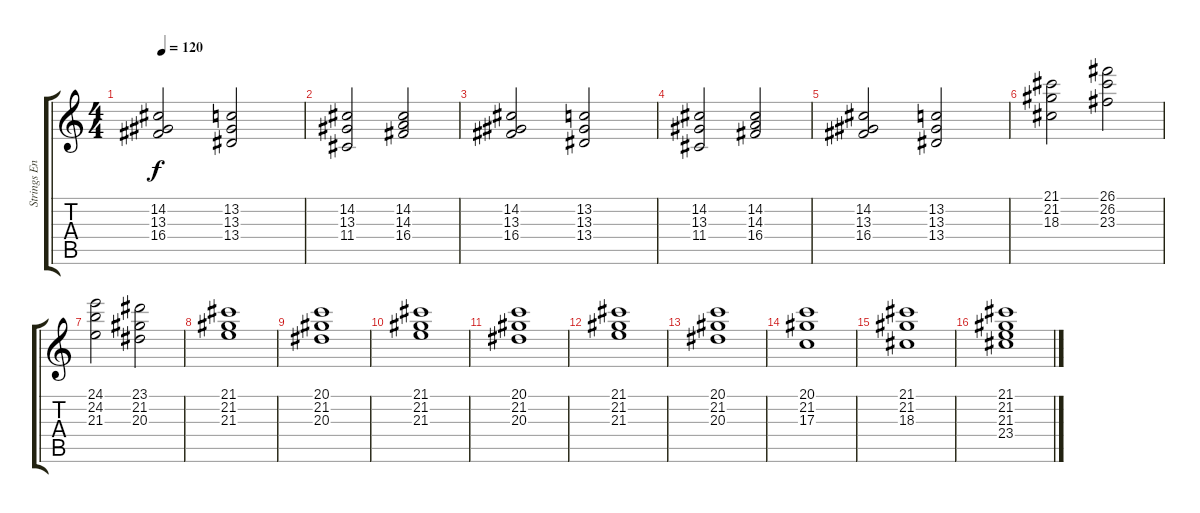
\track ("Strings Ensemble" "Strings En") {instrument stringensemble1}
\staff {score tabs}
\tuning (E4 B3 G3 D3 A2 E2) {hide}
\ts (4 4)
\tempo 120
\clef g2
\ks c
(14.2 13.3 16.4).2{dy f} (13.2 13.3 13.4).2 |
(14.2 13.3 11.4).2 (14.2 14.3 16.4).2 |
(14.2 13.3 16.4).2 (13.2 13.3 13.4).2 |
(14.2 13.3 11.4).2 (14.2 14.3 16.4).2 |
(14.2 13.3 16.4).2 (13.2 13.3 13.4).2 |
(21.1 21.2 18.3).2 (26.1 26.2 23.3).2 |
(24.1 24.2 21.3).2 (23.1 21.2 20.3).2 |
(21.1 21.2 21.3).1 |
(20.1 21.2 20.3).1 |
(21.1 21.2 21.3).1 |
(20.1 21.2 20.3).1 |
(21.1 21.2 21.3).1 |
(20.1 21.2 20.3).1 |
(20.1 21.2 17.3).1 |
(21.1 21.2 18.3).1 |
(21.1 21.2 21.3 23.4).1
